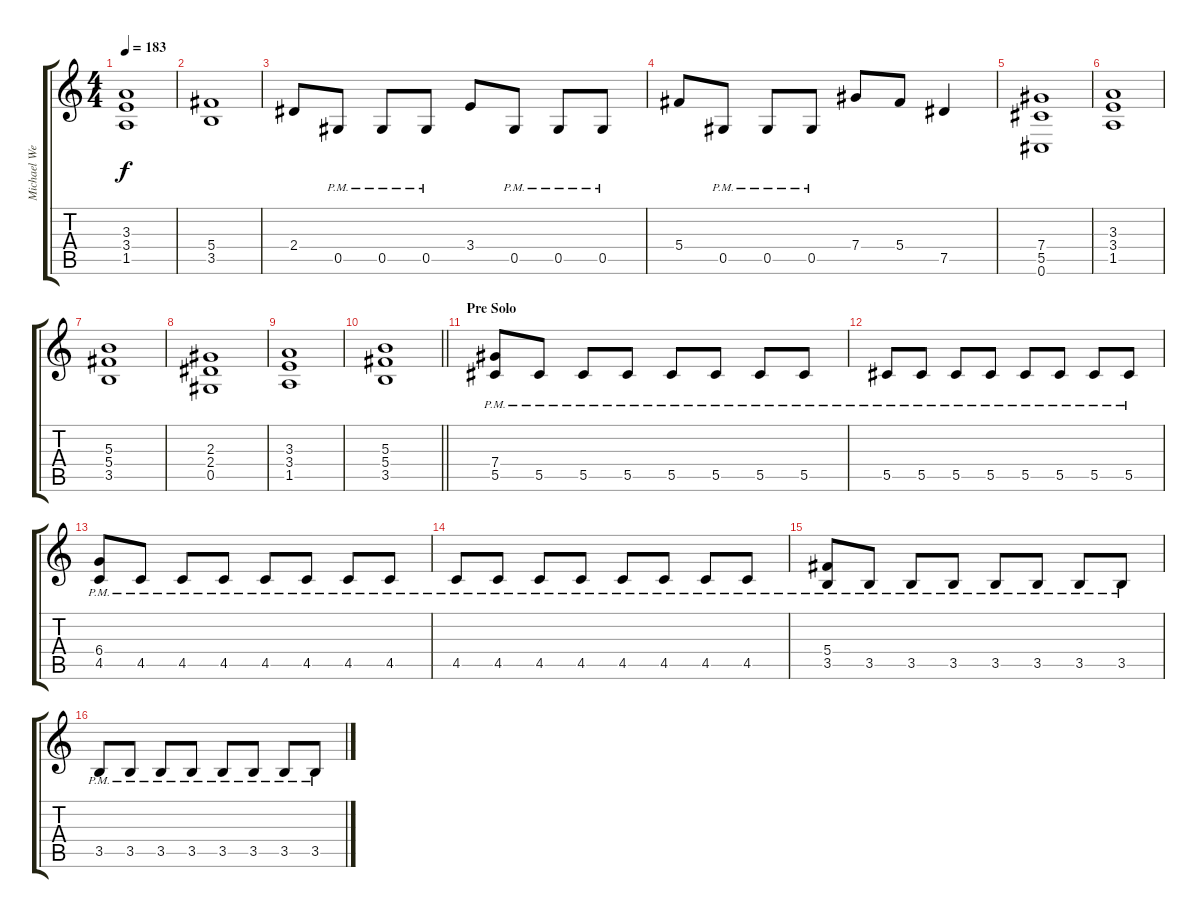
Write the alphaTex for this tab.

\track ("Michael Weikath" "Michael We") {instrument distortionguitar}
\staff {score tabs}
\tuning (Eb4 Bb3 Gb3 Db3 Ab2 Db2) {hide}
\ts (4 4)
\tempo 183
\clef g2
\ks c
(3.3 3.4 1.5).1{dy f} |
(5.4 3.5).1 |
2.4.8 0.5{pm}.8 0.5{pm}.8 0.5{pm}.8 3.4.8 0.5{pm}.8 0.5{pm}.8 0.5{pm}.8 |
5.4.8 0.5{pm}.8 0.5{pm}.8 0.5{pm}.8 7.4.8 5.4.8 7.5.4 |
(7.4 5.5 0.6).1 |
(3.3 3.4 1.5).1 |
(5.3 5.4 3.5).1 |
(2.3 2.4 0.5).1 |
(3.3 3.4 1.5).1 |
\barLineRight lightlight
(5.3 5.4 3.5).1 |
\section ("" "Pre Solo")
(7.4{pm} 5.5{pm}).8{volume 15} 5.5{pm}.8 5.5{pm}.8 5.5{pm}.8 5.5{pm}.8 5.5{pm}.8 5.5{pm}.8 5.5{pm}.8 |
5.5{pm}.8 5.5{pm}.8 5.5{pm}.8 5.5{pm}.8 5.5{pm}.8 5.5{pm}.8 5.5{pm}.8 5.5{pm}.8 |
(6.4{pm} 4.5{pm}).8 4.5{pm}.8 4.5{pm}.8 4.5{pm}.8 4.5{pm}.8 4.5{pm}.8 4.5{pm}.8 4.5{pm}.8 |
4.5{pm}.8 4.5{pm}.8 4.5{pm}.8 4.5{pm}.8 4.5{pm}.8 4.5{pm}.8 4.5{pm}.8 4.5{pm}.8 |
(5.4{pm} 3.5{pm}).8 3.5{pm}.8 3.5{pm}.8 3.5{pm}.8 3.5{pm}.8 3.5{pm}.8 3.5{pm}.8 3.5{pm}.8 |
3.5{pm}.8 3.5{pm}.8 3.5{pm}.8 3.5{pm}.8 3.5{pm}.8 3.5{pm}.8 3.5{pm}.8 3.5{pm}.8
